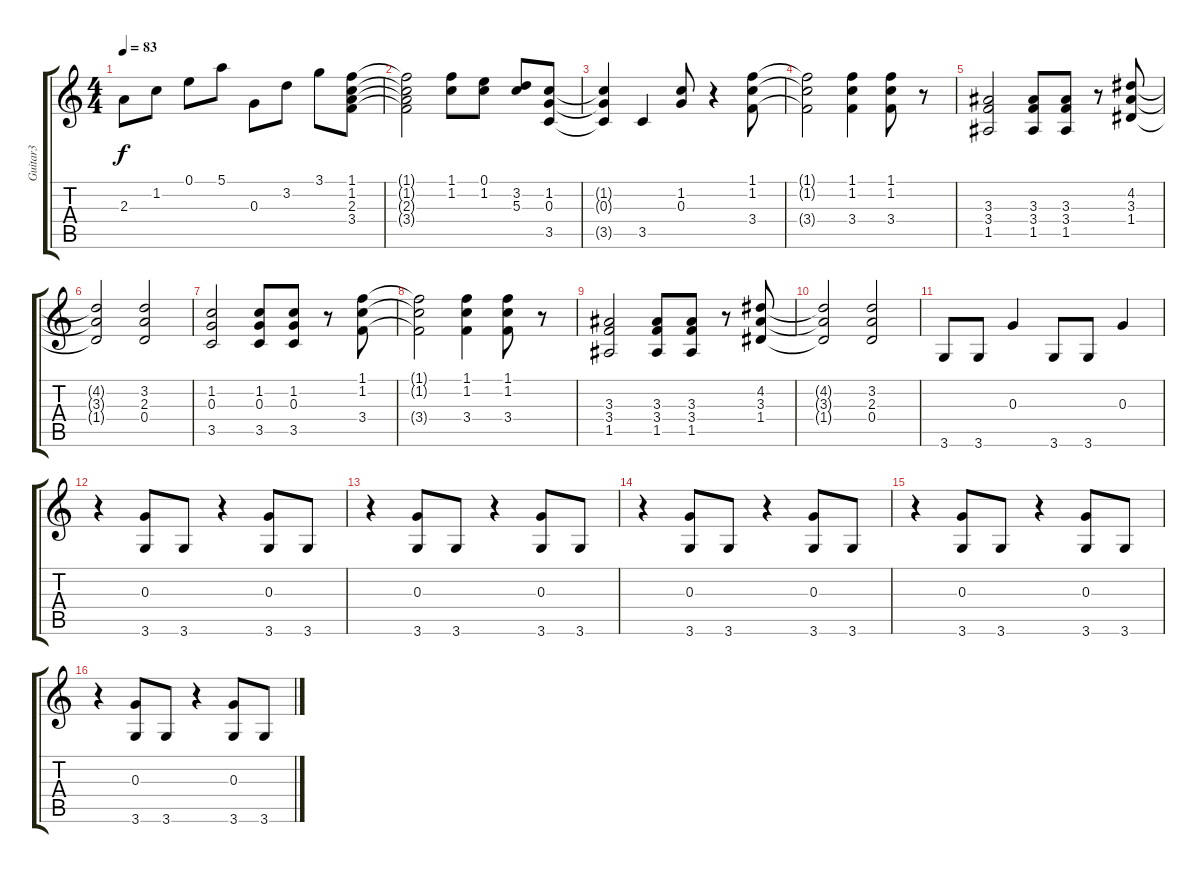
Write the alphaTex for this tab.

\track ("Guitar3" "Guitar3") {instrument distortionguitar}
\staff {score tabs}
\tuning (E4 B3 G3 D3 A2 E2) {hide}
\ts (4 4)
\tempo 83
\clef g2
\ks c
2.3.8{dy f} 1.2.8 0.1.8 5.1.8 0.3.8 3.2.8 3.1.8 (1.1 1.2 2.3 3.4).8 |
(1.1{t} 1.2{t} 2.3{t} 3.4{t}).2 (1.1 1.2).8 (0.1 1.2).8 (3.2 5.3).8 (1.2 0.3 3.5).8 |
(1.2{t} 0.3{t} 3.5{t}).4 3.5.4 (1.2 0.3).8 r.4 (1.1 1.2 3.4).8 |
(1.1{t} 1.2{t} 3.4{t}).2 (1.1 1.2 3.4).4 (1.1 1.2 3.4).8 r.8 |
(3.3 3.4 1.5).2 (3.3 3.4 1.5).8 (3.3 3.4 1.5).8 r.8 (4.2 3.3 1.4).8 |
(4.2{t} 3.3{t} 1.4{t}).2 (3.2 2.3 0.4).2 |
(1.2 0.3 3.5).2 (1.2 0.3 3.5).8 (1.2 0.3 3.5).8 r.8 (1.1 1.2 3.4).8 |
(1.1{t} 1.2{t} 3.4{t}).2 (1.1 1.2 3.4).4 (1.1 1.2 3.4).8 r.8 |
(3.3 3.4 1.5).2 (3.3 3.4 1.5).8 (3.3 3.4 1.5).8 r.8 (4.2 3.3 1.4).8 |
(4.2{t} 3.3{t} 1.4{t}).2 (3.2 2.3 0.4).2 |
3.6.8 3.6.8 0.3.4 3.6.8 3.6.8 0.3.4 |
r.4 (0.3 3.6).8 3.6.8 r.4 (0.3 3.6).8 3.6.8 |
r.4 (0.3 3.6).8 3.6.8 r.4 (0.3 3.6).8 3.6.8 |
r.4 (0.3 3.6).8 3.6.8 r.4 (0.3 3.6).8 3.6.8 |
r.4 (0.3 3.6).8 3.6.8 r.4 (0.3 3.6).8 3.6.8 |
r.4 (0.3 3.6).8 3.6.8 r.4 (0.3 3.6).8 3.6.8
